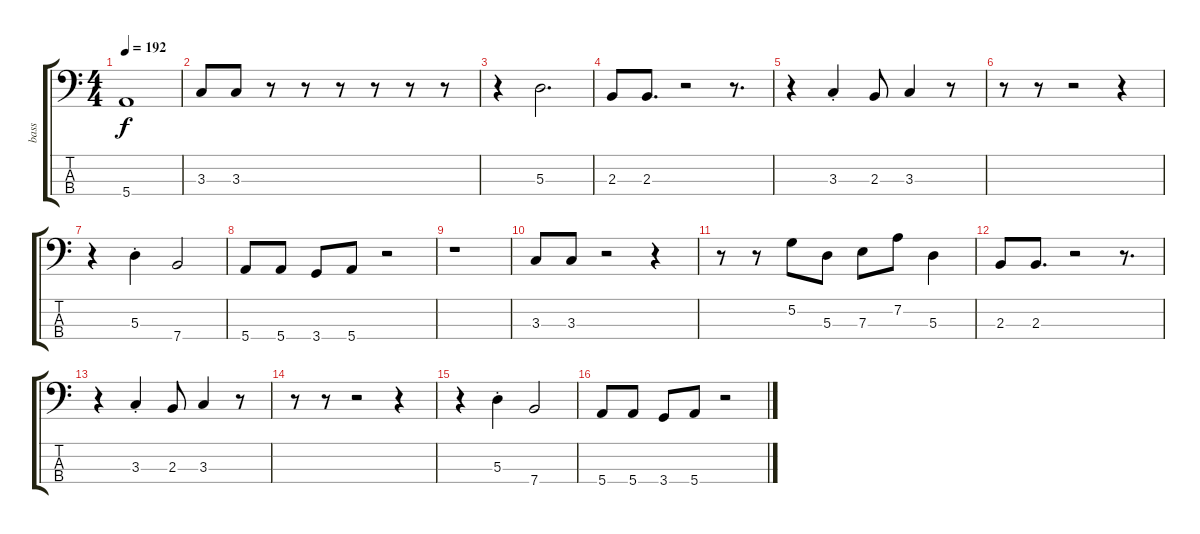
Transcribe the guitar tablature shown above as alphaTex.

\track ("bass" "bass") {instrument fretlessbass}
\staff {score tabs}
\tuning (G2 D2 A1 E1) {hide}
\ts (4 4)
\tempo 192
\clef f4
\ks c
5.4{t}.1{dy f} |
3.3.8 3.3.8 r.8 r.8 r.8 r.8 r.8 r.8 |
r.4 5.3.2{d} |
2.3.8 2.3.8{d} r.2 r.8{d} |
r.4 3.3{st}.4 2.3.8 3.3.4 r.8 |
r.8 r.8 r.2 r.4 |
r.4 5.3{st}.4 7.4.2 |
5.4.8 5.4.8 3.4.8 5.4.8 r.2 |
r.1 |
3.3.8 3.3.8 r.2 r.4 |
r.8 r.8 5.2.8 5.3.8 7.3.8 7.2.8 5.3.4 |
2.3.8 2.3.8{d} r.2 r.8{d} |
r.4 3.3{st}.4 2.3.8 3.3.4 r.8 |
r.8 r.8 r.2 r.4 |
r.4 5.3{st}.4 7.4.2 |
5.4.8 5.4.8 3.4.8 5.4.8 r.2
